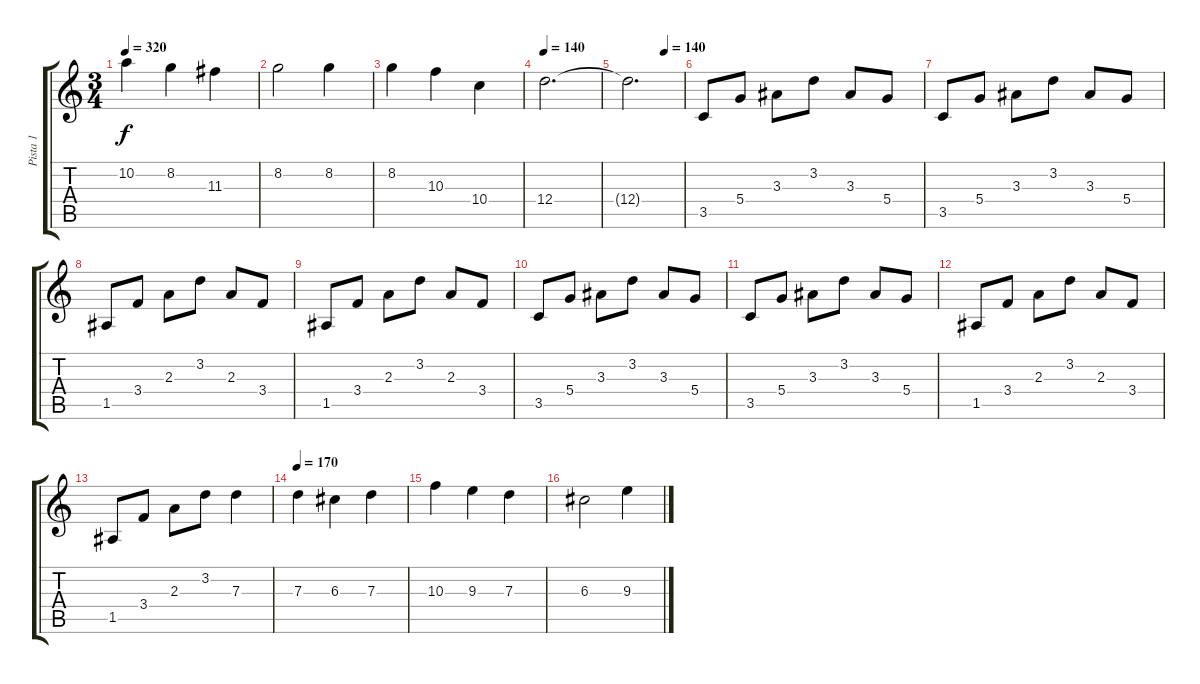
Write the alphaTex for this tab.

\track ("Pista 1" "Pista 1") {instrument distortionguitar}
\staff {score tabs}
\tuning (E4 B3 G3 D3 A2 E2) {hide}
\ts (3 4)
\tempo 320
\clef g2
\ks c
10.2.4{dy f} 8.2.4 11.3.4 |
8.2.2 8.2.4 |
8.2.4 10.3.4 10.4.4 |
\tempo 140
12.4.2{d} |
\tempo (140 0.6666666666666666)
12.4{t}.2{d} |
3.5.8{instrument acousticguitarsteel} 5.4.8 3.3.8 3.2.8 3.3.8 5.4.8 |
3.5.8 5.4.8 3.3.8 3.2.8 3.3.8 5.4.8 |
1.5.8 3.4.8 2.3.8 3.2.8 2.3.8 3.4.8 |
1.5.8 3.4.8 2.3.8 3.2.8 2.3.8 3.4.8 |
3.5.8{instrument acousticguitarsteel} 5.4.8 3.3.8 3.2.8 3.3.8 5.4.8 |
3.5.8 5.4.8 3.3.8 3.2.8 3.3.8 5.4.8 |
1.5.8 3.4.8 2.3.8 3.2.8 2.3.8 3.4.8 |
1.5.8 3.4.8 2.3.8 3.2.8 7.3.4{instrument distortionguitar} |
\tempo 170
7.3.4 6.3.4 7.3.4 |
10.3.4 9.3.4 7.3.4 |
6.3.2 9.3.4
